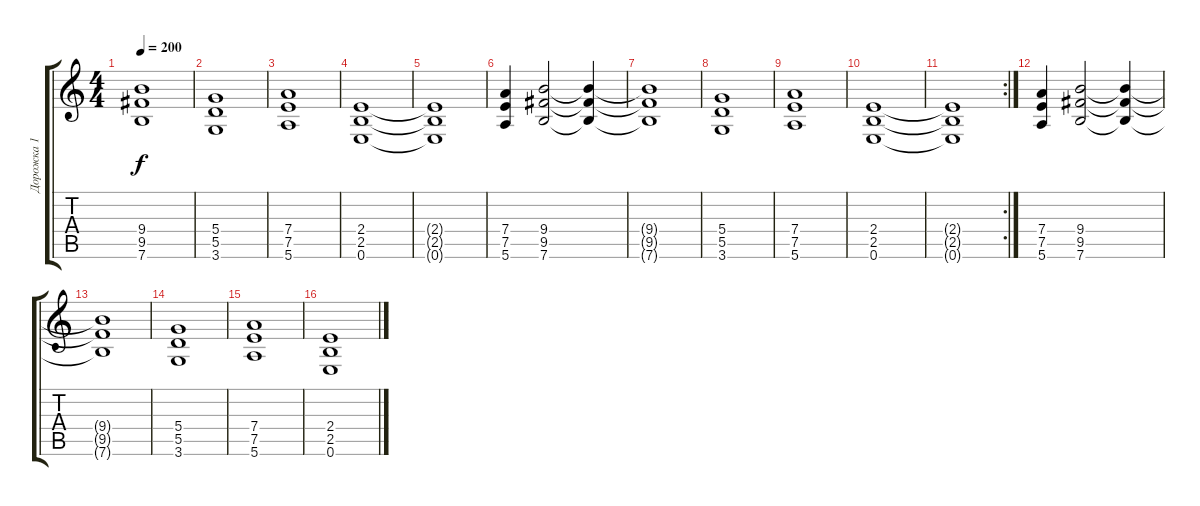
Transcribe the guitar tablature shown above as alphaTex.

\track ("Дорожка 1" "Дорожка 1") {instrument distortionguitar}
\staff {score tabs}
\tuning (E4 B3 G3 D3 A2 E2) {hide}
\ts (4 4)
\tempo 200
\clef g2
\ks c
(9.4{t} 9.5{t} 7.6{t}).1{dy f} |
(5.4 5.5 3.6).1 |
(7.4 7.5 5.6).1 |
(2.4 2.5 0.6).1 |
(2.4{t} 2.5{t} 0.6{t}).1 |
(7.4 7.5 5.6).4 (9.4 9.5 7.6).2 (9.4{t} 9.5{t} 7.6{t}).4 |
(9.4{t} 9.5{t} 7.6{t}).1 |
(5.4 5.5 3.6).1 |
(7.4 7.5 5.6).1 |
(2.4 2.5 0.6).1 |
\rc 2
(2.4{t} 2.5{t} 0.6{t}).1 |
(7.4 7.5 5.6).4 (9.4 9.5 7.6).2 (9.4{t} 9.5{t} 7.6{t}).4 |
(9.4{t} 9.5{t} 7.6{t}).1 |
(5.4 5.5 3.6).1 |
(7.4 7.5 5.6).1 |
(2.4 2.5 0.6).1
